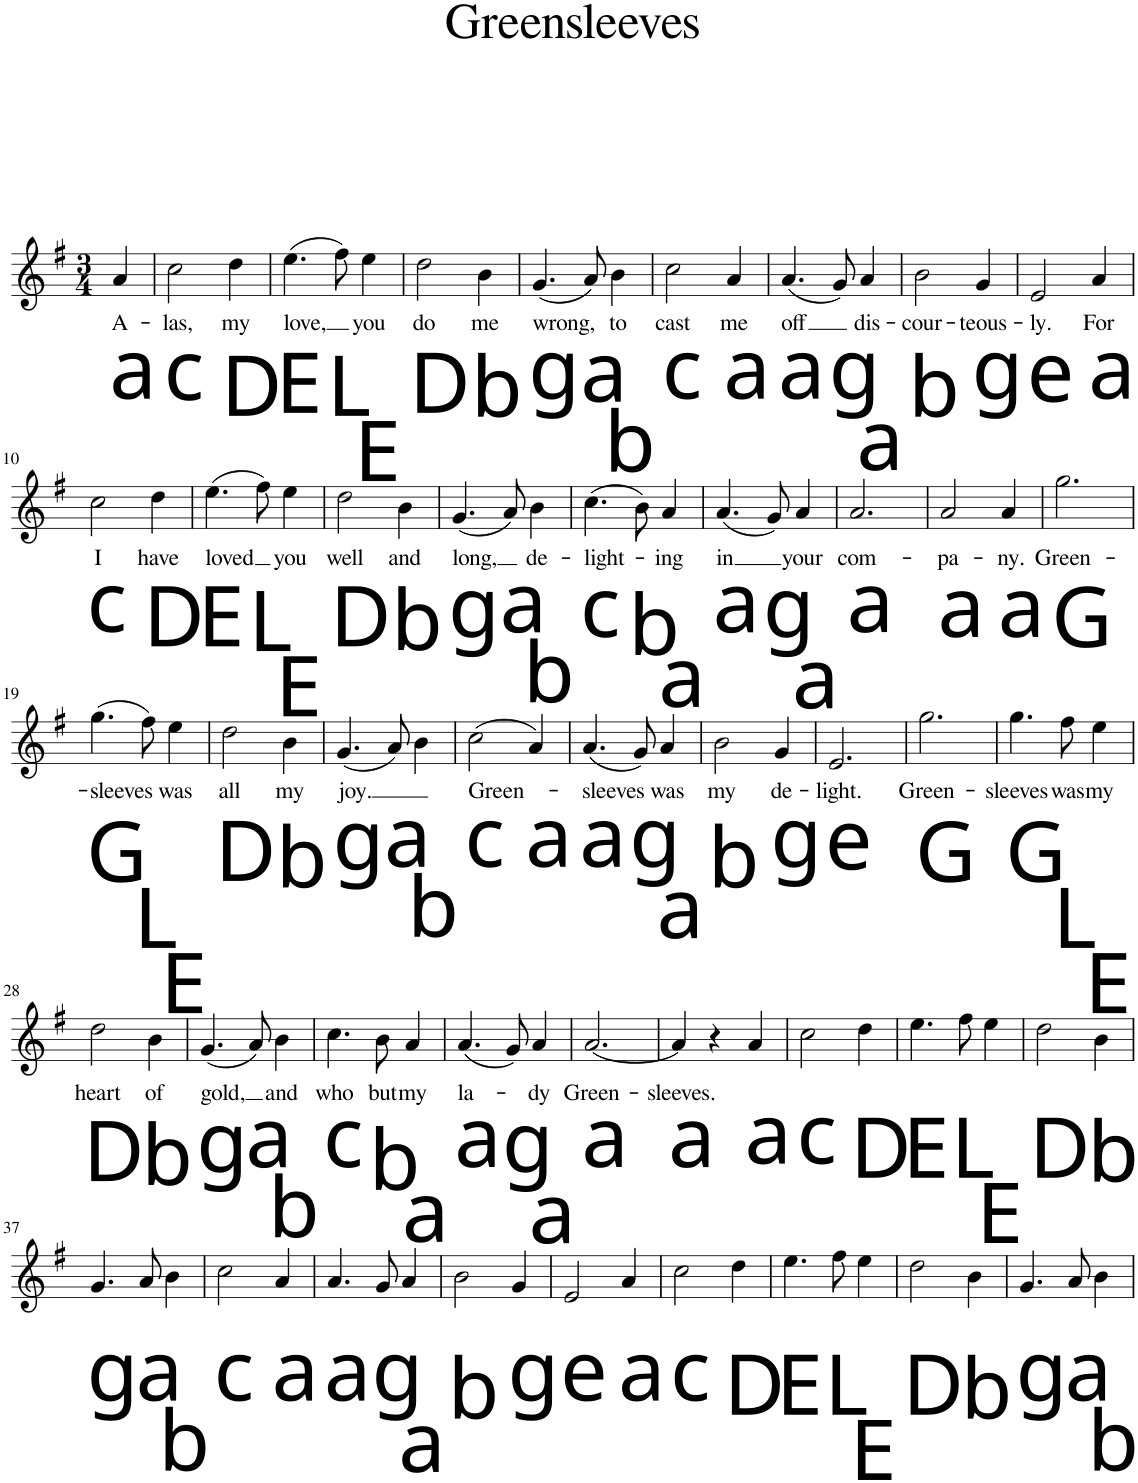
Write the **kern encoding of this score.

**kern	**text
*part1	*part1
*staff1	*staff1
*I"Piano	*
*I'Pno.	*
*clefG2	*
*k[f#]	*
*M3/4	*
=1	=1
!LO:TX:b:t=a	!
!	!LO:LY:b
4a/	A-
=2	=2
!LO:TX:b:t=c	!
!	!LO:LY:b
2cc\	-las,
!LO:TX:b:t=D	!
!	!LO:LY:b
4dd\	my
=3	=3
!LO:TX:b:t=E	!
!	!LO:LY:b
(4.ee\	love,
!LO:TX:b:t=L	!
8ff#\)	.
!LO:TX:b:t=E	!
!	!LO:LY:b
4ee\	you
=4	=4
!LO:TX:b:t=D	!
!	!LO:LY:b
2dd\	do
!LO:TX:b:t=b	!
!	!LO:LY:b
4b\	me
=5	=5
!LO:TX:b:t=g	!
!	!LO:LY:b
(4.g/	wrong,
!LO:TX:b:t=a	!
8a/)	.
!LO:TX:b:t=b	!
!	!LO:LY:b
4b\	to
=6	=6
!LO:TX:b:t=c	!
!	!LO:LY:b
2cc\	cast
!LO:TX:b:t=a	!
!	!LO:LY:b
4a/	me
=7	=7
!LO:TX:b:t=a	!
!	!LO:LY:b
(4.a/	off
!LO:TX:b:t=g	!
8g/)	.
!LO:TX:b:t=a	!
!	!LO:LY:b
4a/	dis-
=8	=8
!LO:TX:b:t=b	!
!	!LO:LY:b
2b\	-cour-
!LO:TX:b:t=g	!
!	!LO:LY:b
4g/	-teous-
=9	=9
!LO:TX:b:t=e	!
!	!LO:LY:b
2e/	-ly.
!LO:TX:b:t=a	!
!	!LO:LY:b
4a/	For
!!LO:LB:g=z
=10	=10
!LO:TX:b:t=c	!
!	!LO:LY:b
2cc\	I
!LO:TX:b:t=D	!
!	!LO:LY:b
4dd\	have
=11	=11
!LO:TX:b:t=E	!
!	!LO:LY:b
(4.ee\	loved
!LO:TX:b:t=L	!
8ff#\)	.
!LO:TX:b:t=E	!
!	!LO:LY:b
4ee\	you
=12	=12
!LO:TX:b:t=D	!
!	!LO:LY:b
2dd\	well
!LO:TX:b:t=b	!
!	!LO:LY:b
4b\	and
=13	=13
!LO:TX:b:t=g	!
!	!LO:LY:b
(4.g/	long,
!LO:TX:b:t=a	!
8a/)	.
!LO:TX:b:t=b	!
!	!LO:LY:b
4b\	de-
=14	=14
!LO:TX:b:t=c	!
!	!LO:LY:b
(4.cc\	-light-
!LO:TX:b:t=b	!
8b\)	.
!LO:TX:b:t=a	!
!	!LO:LY:b
4a/	-ing
=15	=15
!LO:TX:b:t=a	!
!	!LO:LY:b
(4.a/	in
!LO:TX:b:t=g	!
8g/)	.
!LO:TX:b:t=a	!
!	!LO:LY:b
4a/	your
=16	=16
!LO:TX:b:t=a	!
!	!LO:LY:b
2.a/	com-
=17	=17
!LO:TX:b:t=a	!
!	!LO:LY:b
2a/	-pa-
!LO:TX:b:t=a	!
!	!LO:LY:b
4a/	-ny.
=18	=18
!LO:TX:b:t=G	!
!	!LO:LY:b
2.gg\	Green-
!!LO:LB:g=z
=19	=19
!LO:TX:b:t=G	!
!	!LO:LY:b
(4.gg\	-sleeves
!LO:TX:b:t=L	!
8ff#\)	.
!LO:TX:b:t=E	!
!	!LO:LY:b
4ee\	was
=20	=20
!LO:TX:b:t=D	!
!	!LO:LY:b
2dd\	all
!LO:TX:b:t=b	!
!	!LO:LY:b
4b\	my
=21	=21
!LO:TX:b:t=g	!
!	!LO:LY:b
(4.g/	joy.
!LO:TX:b:t=a	!
8a/)	.
!LO:TX:b:t=b	!
4b\	.
=22	=22
!LO:TX:b:t=c	!
!	!LO:LY:b
(2cc\	Green-
!LO:TX:b:t=a	!
4a/)	.
=23	=23
!LO:TX:b:t=a	!
!	!LO:LY:b
(4.a/	-sleeves
!LO:TX:b:t=g	!
8g/)	.
!LO:TX:b:t=a	!
!	!LO:LY:b
4a/	was
=24	=24
!LO:TX:b:t=b	!
!	!LO:LY:b
2b\	my
!LO:TX:b:t=g	!
!	!LO:LY:b
4g/	de-
=25	=25
!LO:TX:b:t=e	!
!	!LO:LY:b
2.e/	-light.
=26	=26
!LO:TX:b:t=G	!
!	!LO:LY:b
2.gg\	Green-
=27	=27
!LO:TX:b:t=G	!
!	!LO:LY:b
4.gg\	-sleeves
!LO:TX:b:t=L	!
!	!LO:LY:b
8ff#\	was
!LO:TX:b:t=E	!
!	!LO:LY:b
4ee\	my
!!LO:LB:g=z
=28	=28
!LO:TX:b:t=D	!
!	!LO:LY:b
2dd\	heart
!LO:TX:b:t=b	!
!	!LO:LY:b
4b\	of
=29	=29
!LO:TX:b:t=g	!
!	!LO:LY:b
(4.g/	gold,
!LO:TX:b:t=a	!
8a/)	.
!LO:TX:b:t=b	!
!	!LO:LY:b
4b\	and
=30	=30
!LO:TX:b:t=c	!
!	!LO:LY:b
4.cc\	who
!LO:TX:b:t=b	!
!	!LO:LY:b
8b\	but
!LO:TX:b:t=a	!
!	!LO:LY:b
4a/	my
=31	=31
!LO:TX:b:t=a	!
!	!LO:LY:b
(4.a/	la-
!LO:TX:b:t=g	!
8g/)	.
!LO:TX:b:t=a	!
!	!LO:LY:b
4a/	-dy
=32	=32
!LO:TX:b:t=a	!
!	!LO:LY:b
[2.a/	Green-
=33	=33
!LO:TX:b:t=a	!
!	!LO:LY:b
4a/]	-sleeves.
4r	.
!LO:TX:b:t=a	!
4a/	.
=34	=34
!LO:TX:b:t=c	!
2cc\	.
!LO:TX:b:t=D	!
4dd\	.
=35	=35
!LO:TX:b:t=E	!
4.ee\	.
!LO:TX:b:t=L	!
8ff#\	.
!LO:TX:b:t=E	!
4ee\	.
=36	=36
!LO:TX:b:t=D	!
2dd\	.
!LO:TX:b:t=b	!
4b\	.
!!LO:LB:g=z
=37	=37
!LO:TX:b:t=g	!
4.g/	.
!LO:TX:b:t=a	!
8a/	.
!LO:TX:b:t=b	!
4b\	.
=38	=38
!LO:TX:b:t=c	!
2cc\	.
!LO:TX:b:t=a	!
4a/	.
=39	=39
!LO:TX:b:t=a	!
4.a/	.
!LO:TX:b:t=g	!
8g/	.
!LO:TX:b:t=a	!
4a/	.
=40	=40
!LO:TX:b:t=b	!
2b\	.
!LO:TX:b:t=g	!
4g/	.
=41	=41
!LO:TX:b:t=e	!
2e/	.
!LO:TX:b:t=a	!
4a/	.
=42	=42
!LO:TX:b:t=c	!
2cc\	.
!LO:TX:b:t=D	!
4dd\	.
=43	=43
!LO:TX:b:t=E	!
4.ee\	.
!LO:TX:b:t=L	!
8ff#\	.
!LO:TX:b:t=E	!
4ee\	.
=44	=44
!LO:TX:b:t=D	!
2dd\	.
!LO:TX:b:t=b	!
4b\	.
=45	=45
!LO:TX:b:t=g	!
4.g/	.
!LO:TX:b:t=a	!
8a/	.
!LO:TX:b:t=b	!
4b\	.
=	=
*-	*-
